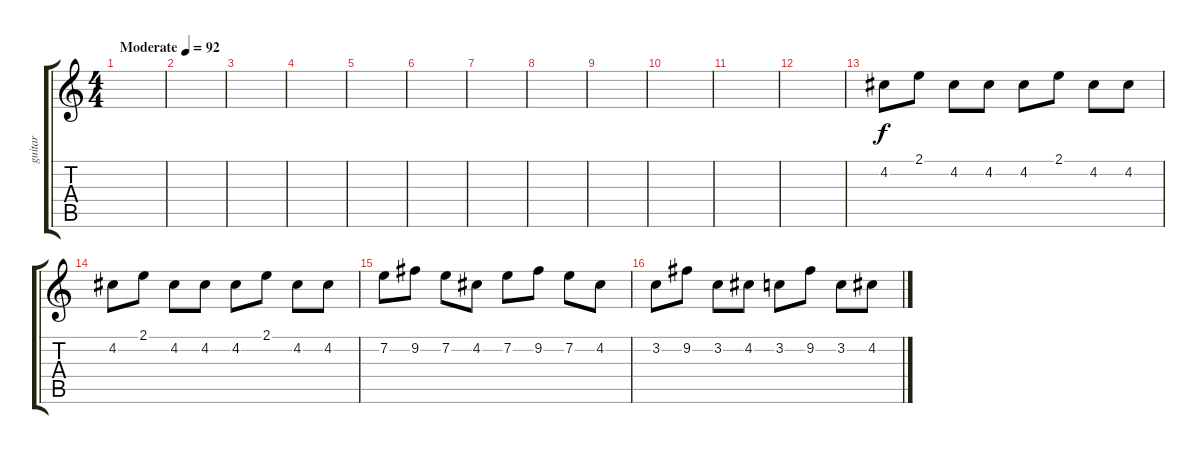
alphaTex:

\track ("guitar" "guitar") {instrument acousticguitarsteel}
\staff {score tabs}
\tuning (D4 A3 F3 C3 G2 C2) {hide}
\ts (4 4)
\tempo (92 "Moderate")
\clef g2
\ks c
|
|
|
|
|
|
|
|
|
|
|
|
4.2.8{volume 10} 2.1.8 4.2.8 4.2.8 4.2.8 2.1.8 4.2.8 4.2.8 |
4.2.8 2.1.8 4.2.8 4.2.8 4.2.8 2.1.8 4.2.8 4.2.8 |
7.2.8 9.2.8 7.2.8 4.2.8 7.2.8 9.2.8 7.2.8 4.2.8 |
3.2.8 9.2.8 3.2.8 4.2.8 3.2.8 9.2.8 3.2.8 4.2.8
